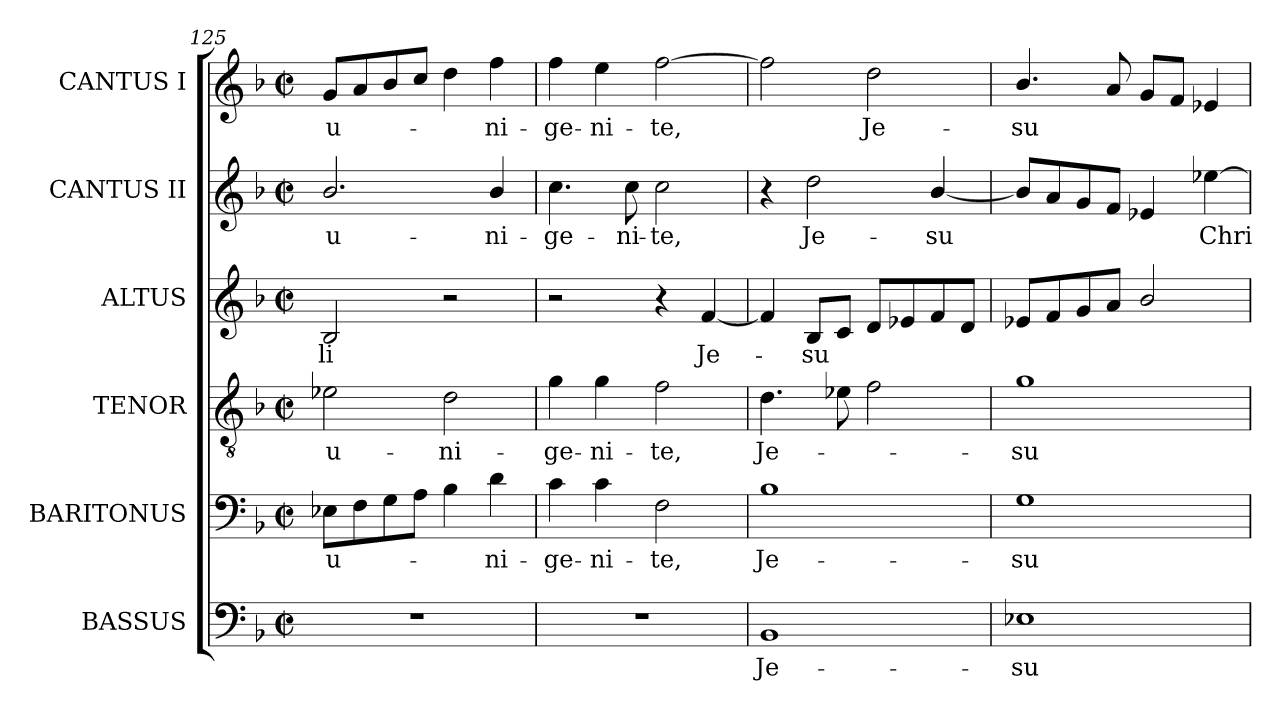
**kern	**text	**kern	**text	**kern	**text	**kern	**text	**kern	**text	**kern	**text
*part6	*part6	*part5	*part5	*part4	*part4	*part3	*part3	*part2	*part2	*part1	*part1
*staff6	*staff6	*staff5	*staff5	*staff4	*staff4	*staff3	*staff3	*staff2	*staff2	*staff1	*staff1
*I"BASSUS	*	*I"BARITONUS	*	*I"TENOR	*	*I"ALTUS	*	*I"CANTUS II	*	*I"CANTUS I	*
*I'B.	*	*I'Bar.	*	*I'T.	*	*I'A.	*	*	*	*	*
*clefF4	*	*clefF4	*	*clefGv2	*	*clefG2	*	*clefG2	*	*clefG2	*
*	*	*	*	*ITrd7c12	*	*	*	*	*	*	*
*k[b-]	*	*k[b-]	*	*k[b-]	*	*k[b-]	*	*k[b-]	*	*k[b-]	*
*F:	*	*F:	*	*F:	*	*F:	*	*F:	*	*F:	*
*M2/2	*	*M2/2	*	*M2/2	*	*M2/2	*	*M2/2	*	*M2/2	*
*met(c|)	*	*met(c|)	*	*met(c|)	*	*met(c|)	*	*met(c|)	*	*met(c|)	*
=125	=125	=125	=125	=125	=125	=125	=125	=125	=125	=125	=125
!	!	!	!LO:LY:b:color=#000000	!	!	!	!	!	!	!	!
!	!	!	!	!	!LO:LY:b:color=#000000	!	!	!	!	!	!
!	!	!	!	!	!	!	!LO:LY:b:color=#000000	!	!	!	!
!	!	!	!	!	!	!	!	!	!LO:LY:b:color=#000000	!	!
!	!	!	!	!	!	!	!	!	!	!	!LO:LY:b:color=#000000
1r	.	8E-Xi\L	u-	2E-Xi\	u-	2B-i/	-li	2.b-i/	u-	8gi/L	u-
.	.	8Fi\	.	.	.	.	.	.	.	8ai/	.
.	.	8Gi\	.	.	.	.	.	.	.	8b-i/	.
.	.	8Ai\J	.	.	.	.	.	.	.	8cci/J	.
!	!	!	!	!	!LO:LY:b:color=#000000	!	!	!	!	!	!
.	.	4B-i\	.	2Di\	-ni-	2r	.	.	.	4ddi\	.
!	!	!	!LO:LY:b:color=#000000	!	!	!	!	!	!	!	!
!	!	!	!	!	!	!	!	!	!LO:LY:b:color=#000000	!	!
!	!	!	!	!	!	!	!	!	!	!	!LO:LY:b:color=#000000
.	.	4di\	-ni-	.	.	.	.	4b-i/	-ni-	4ffi\	-ni-
=126	=126	=126	=126	=126	=126	=126	=126	=126	=126	=126	=126
!	!	!	!LO:LY:b:color=#000000	!	!	!	!	!	!	!	!
!	!	!	!	!	!LO:LY:b:color=#000000	!	!	!	!	!	!
!	!	!	!	!	!	!	!	!	!LO:LY:b:color=#000000	!	!
!	!	!	!	!	!	!	!	!	!	!	!LO:LY:b:color=#000000
1r	.	4ci\	-ge-	4Gi\	-ge-	2r	.	4.cci\	-ge-	4ffi\	-ge-
!	!	!	!LO:LY:b:color=#000000	!	!	!	!	!	!	!	!
!	!	!	!	!	!LO:LY:b:color=#000000	!	!	!	!	!	!
!	!	!	!	!	!	!	!	!	!	!	!LO:LY:b:color=#000000
.	.	4ci\	-ni-	4Gi\	-ni-	.	.	.	.	4eei\	-ni-
!	!	!	!	!	!	!	!	!	!LO:LY:b:color=#000000	!	!
.	.	.	.	.	.	.	.	8cci\	-ni-	.	.
!	!	!	!LO:LY:b:color=#000000	!	!	!	!	!	!	!	!
!	!	!	!	!	!LO:LY:b:color=#000000	!	!	!	!	!	!
!	!	!	!	!	!	!	!	!	!LO:LY:b:color=#000000	!	!
!	!	!	!	!	!	!	!	!	!	!	!LO:LY:b:color=#000000
.	.	2Fi\	-te,	2Fi\	-te,	4r	.	2cci\	-te,	[2ffi\	-te,
!	!	!	!	!	!	!	!LO:LY:b:color=#000000	!	!	!	!
.	.	.	.	.	.	[4fi/	Je-	.	.	.	.
=127	=127	=127	=127	=127	=127	=127	=127	=127	=127	=127	=127
!	!LO:LY:b:color=#000000	!	!	!	!	!	!	!	!	!	!
!	!	!	!LO:LY:b:color=#000000	!	!	!	!	!	!	!	!
!	!	!	!	!	!LO:LY:b:color=#000000	!	!	!	!	!	!
1BB-i	Je-	1B-i	Je-	4.Di\	Je-	4fi/]	.	4r	.	2ffi\]	.
!	!	!	!	!	!	!	!LO:LY:b:color=#000000	!	!	!	!
!	!	!	!	!	!	!	!	!	!LO:LY:b:color=#000000	!	!
.	.	.	.	.	.	8B-i/L	-su	2ddi\	Je-	.	.
.	.	.	.	8E-Xi\	.	8ci/J	.	.	.	.	.
!	!	!	!	!	!	!	!	!	!	!	!LO:LY:b:color=#000000
.	.	.	.	2Fi\	.	8di/L	.	.	.	2ddi\	Je-
.	.	.	.	.	.	8e-Xi/	.	.	.	.	.
!	!	!	!	!	!	!	!	!	!LO:LY:b:color=#000000	!	!
.	.	.	.	.	.	8fi/	.	[4b-i/	-su	.	.
.	.	.	.	.	.	8di/J	.	.	.	.	.
=128	=128	=128	=128	=128	=128	=128	=128	=128	=128	=128	=128
!	!LO:LY:b:color=#000000	!	!	!	!	!	!	!	!	!	!
!	!	!	!LO:LY:b:color=#000000	!	!	!	!	!	!	!	!
!	!	!	!	!	!LO:LY:b:color=#000000	!	!	!	!	!	!
!	!	!	!	!	!	!	!	!	!	!	!LO:LY:b:color=#000000
1E-Xi	-su	1Gi	-su	1Gi	-su	8e-Xi/L	.	8b-i/L]	.	4.b-i/	-su
.	.	.	.	.	.	8fi/	.	8ai/	.	.	.
.	.	.	.	.	.	8gi/	.	8gi/	.	.	.
.	.	.	.	.	.	8ai/J	.	8fi/J	.	8ai/	.
.	.	.	.	.	.	2b-i/	.	4e-Xi/	.	8gi/L	.
.	.	.	.	.	.	.	.	.	.	8fi/J	.
!	!	!	!	!	!	!	!	!	!LO:LY:b:color=#000000	!	!
.	.	.	.	.	.	.	.	[4ee-Xi\	Chri-	4e-Xi/	.
=	=	=	=	=	=	=	=	=	=	=	=
*-	*-	*-	*-	*-	*-	*-	*-	*-	*-	*-	*-
